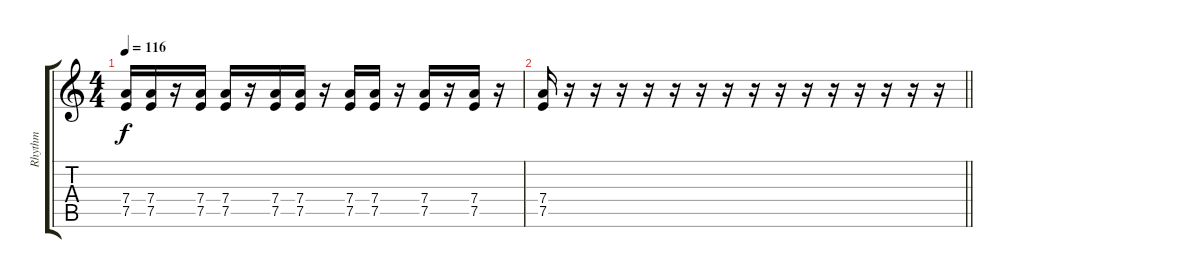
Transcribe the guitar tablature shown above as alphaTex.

\track ("Rhythm" "Rhythm") {instrument overdrivenguitar}
\staff {score tabs}
\tuning (E4 B3 G3 D3 A2 E2) {hide}
\ts (4 4)
\tempo 116
\clef g2
\ks c
(7.4 7.5).16{dy f} (7.4 7.5).16 r.16 (7.4 7.5).16 (7.4 7.5).16 r.16 (7.4 7.5).16 (7.4 7.5).16 r.16 (7.4 7.5).16 (7.4 7.5).16 r.16 (7.4 7.5).16 r.16 (7.4 7.5).16 r.16 |
\barLineRight lightlight
(7.4 7.5).16 r.16 r.16 r.16 r.16 r.16 r.16 r.16 r.16 r.16 r.16 r.16 r.16 r.16 r.16 r.16
